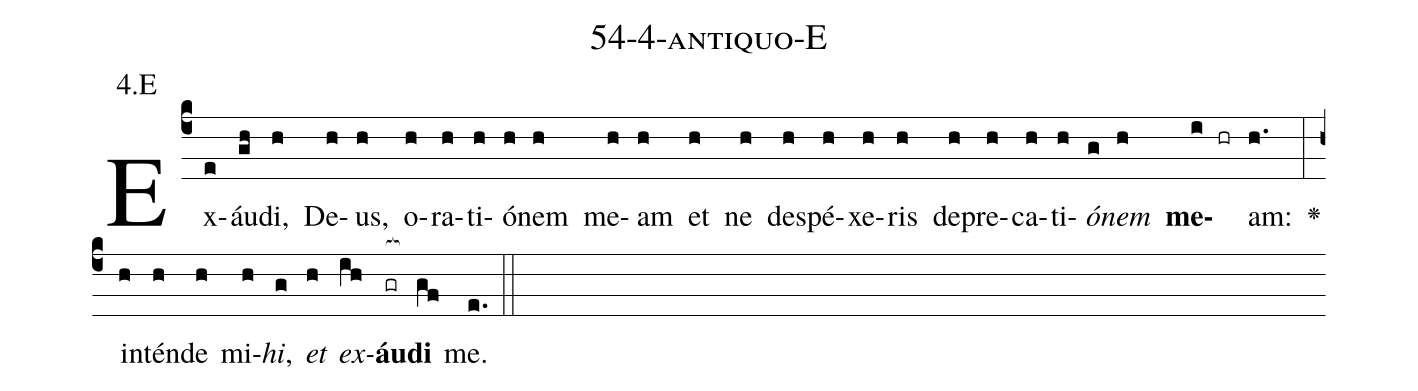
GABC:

name: 54-4-antiquo-E;
annotation: 4.E;
%%
(c4)Ex(e)áu(gh)di,(h) De(h)us,(h) o(h)ra(h)ti(h)ó(h)nem(h) me(h)am(h) et(h) ne(h) de(h)spé(h)xe(h)ris(h) de(h)pre(h)ca(h)ti(h)<i>ó</i>(g)<i>nem</i>(h) <b>me</b>(i hr)am:(h.) <v>\greheightstar</v>(:) in(h)tén(h)de(h) mi(h)<i>hi</i>,(g) <i>et</i>(h) <i>ex</i>(ih)<b>áu</b>(gr[ocb:1{])<b>di</b>(gf[ocb:0}]) me.(e.) (::)


%E(h) u(g) o(h) u(ih) a(gf) e.(e.) (::)
